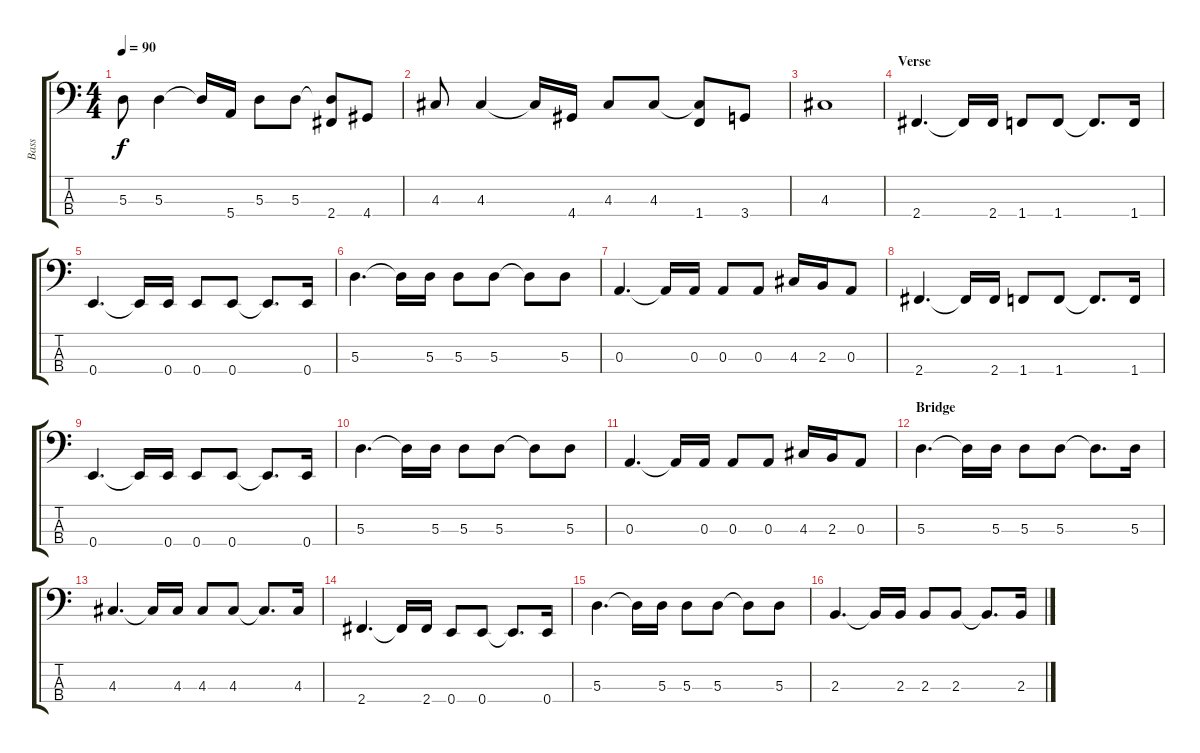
\track ("Bass" "Bass") {instrument electricbasspick}
\staff {score tabs}
\tuning (G2 D2 A1 E1) {hide}
\ts (4 4)
\tempo 90
\clef f4
\ks c
5.3.8{dy f} 5.3.4 5.3{t}.16 5.4.16 5.3.8 5.3.8 (5.3{t} 2.4).8 4.4.8 |
4.3.8 4.3.4 4.3{t}.16 4.4.16 4.3.8 4.3.8 (4.3{t} 1.4).8 3.4.8 |
4.3.1 |
\section ("" "Verse")
2.4.4{d} 2.4{t}.16 2.4.16 1.4.8 1.4.8 1.4{t}.8{d} 1.4.16 |
0.4.4{d} 0.4{t}.16 0.4.16 0.4.8 0.4.8 0.4{t}.8{d} 0.4.16 |
5.3.4{d} 5.3{t}.16 5.3.16 5.3.8 5.3.8 5.3{t}.8 5.3.8 |
0.3.4{d} 0.3{t}.16 0.3.16 0.3.8 0.3.8 4.3.16 2.3.16 0.3.8 |
2.4.4{d} 2.4{t}.16 2.4.16 1.4.8 1.4.8 1.4{t}.8{d} 1.4.16 |
0.4.4{d} 0.4{t}.16 0.4.16 0.4.8 0.4.8 0.4{t}.8{d} 0.4.16 |
5.3.4{d} 5.3{t}.16 5.3.16 5.3.8 5.3.8 5.3{t}.8 5.3.8 |
0.3.4{d} 0.3{t}.16 0.3.16 0.3.8 0.3.8 4.3.16 2.3.16 0.3.8 |
\section ("" "Bridge")
5.3.4{d} 5.3{t}.16 5.3.16 5.3.8 5.3.8 5.3{t}.8{d} 5.3.16 |
4.3.4{d} 4.3{t}.16 4.3.16 4.3.8 4.3.8 4.3{t}.8{d} 4.3.16 |
2.4.4{d} 2.4{t}.16 2.4.16 0.4.8 0.4.8 0.4{t}.8{d} 0.4.16 |
5.3.4{d} 5.3{t}.16 5.3.16 5.3.8 5.3.8 5.3{t}.8 5.3.8 |
2.3.4{d} 2.3{t}.16 2.3.16 2.3.8 2.3.8 2.3{t}.8{d} 2.3.16
